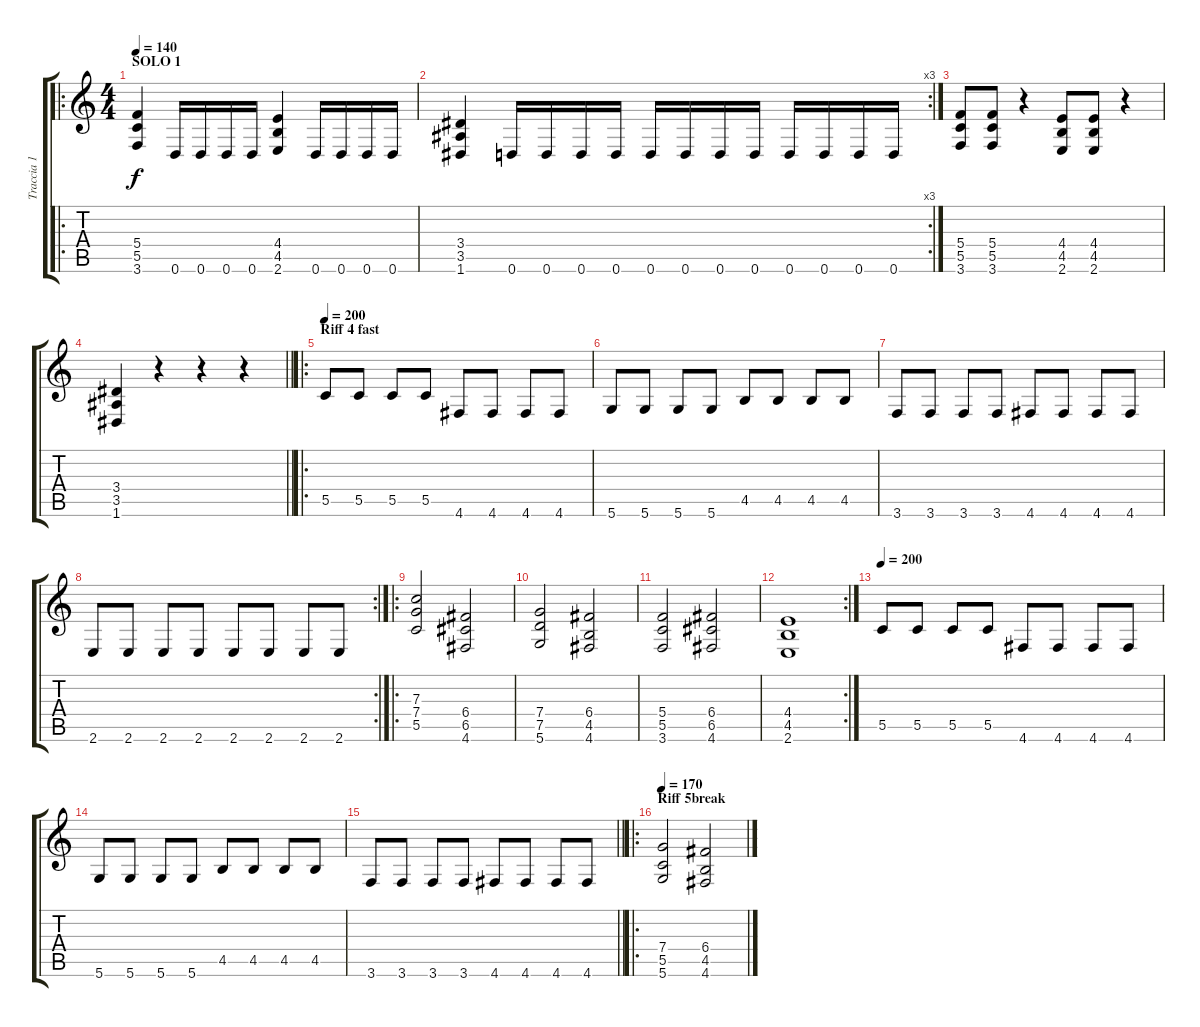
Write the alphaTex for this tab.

\track ("Traccia 1" "Traccia 1") {instrument distortionguitar}
\staff {score tabs}
\tuning (D4 A3 F3 C3 G2 D2) {hide}
\ro
\ts (4 4)
\section ("" "SOLO 1")
\tempo 140
\clef g2
\ks c
(5.4 5.5 3.6).4{dy f} 0.6.16 0.6.16 0.6.16 0.6.16 (4.4 4.5 2.6).4 0.6.16 0.6.16 0.6.16 0.6.16 |
\rc 3
(3.4 3.5 1.6).4 0.6.16 0.6.16 0.6.16 0.6.16 0.6.16 0.6.16 0.6.16 0.6.16 0.6.16 0.6.16 0.6.16 0.6.16 |
(5.4 5.5 3.6).8 (5.4 5.5 3.6).8 r.4 (4.4 4.5 2.6).8 (4.4 4.5 2.6).8 r.4 |
\barLineRight lightlight
(3.4 3.5 1.6).4 r.4 r.4 r.4 |
\ro
\section ("" "Riff 4 fast")
\tempo 200
5.5.8 5.5.8 5.5.8 5.5.8 4.6.8 4.6.8 4.6.8 4.6.8 |
5.6.8 5.6.8 5.6.8 5.6.8 4.5.8 4.5.8 4.5.8 4.5.8 |
3.6.8 3.6.8 3.6.8 3.6.8 4.6.8 4.6.8 4.6.8 4.6.8 |
\rc 2
2.6.8 2.6.8 2.6.8 2.6.8 2.6.8 2.6.8 2.6.8 2.6.8 |
\ro
(7.3 7.4 5.5).2 (6.4 6.5 4.6).2 |
(7.4 7.5 5.6).2 (6.4 4.5 4.6).2 |
(5.4 5.5 3.6).2 (6.4 6.5 4.6).2 |
\rc 2
(4.4 4.5 2.6).1 |
\tempo 200
5.5.8 5.5.8 5.5.8 5.5.8 4.6.8 4.6.8 4.6.8 4.6.8 |
5.6.8 5.6.8 5.6.8 5.6.8 4.5.8 4.5.8 4.5.8 4.5.8 |
\barLineRight lightlight
3.6.8 3.6.8 3.6.8 3.6.8 4.6.8 4.6.8 4.6.8 4.6.8 |
\ro
\section ("" "Riff 5break")
\tempo 170
(7.4 5.5 5.6).2 (6.4 4.5 4.6).2
